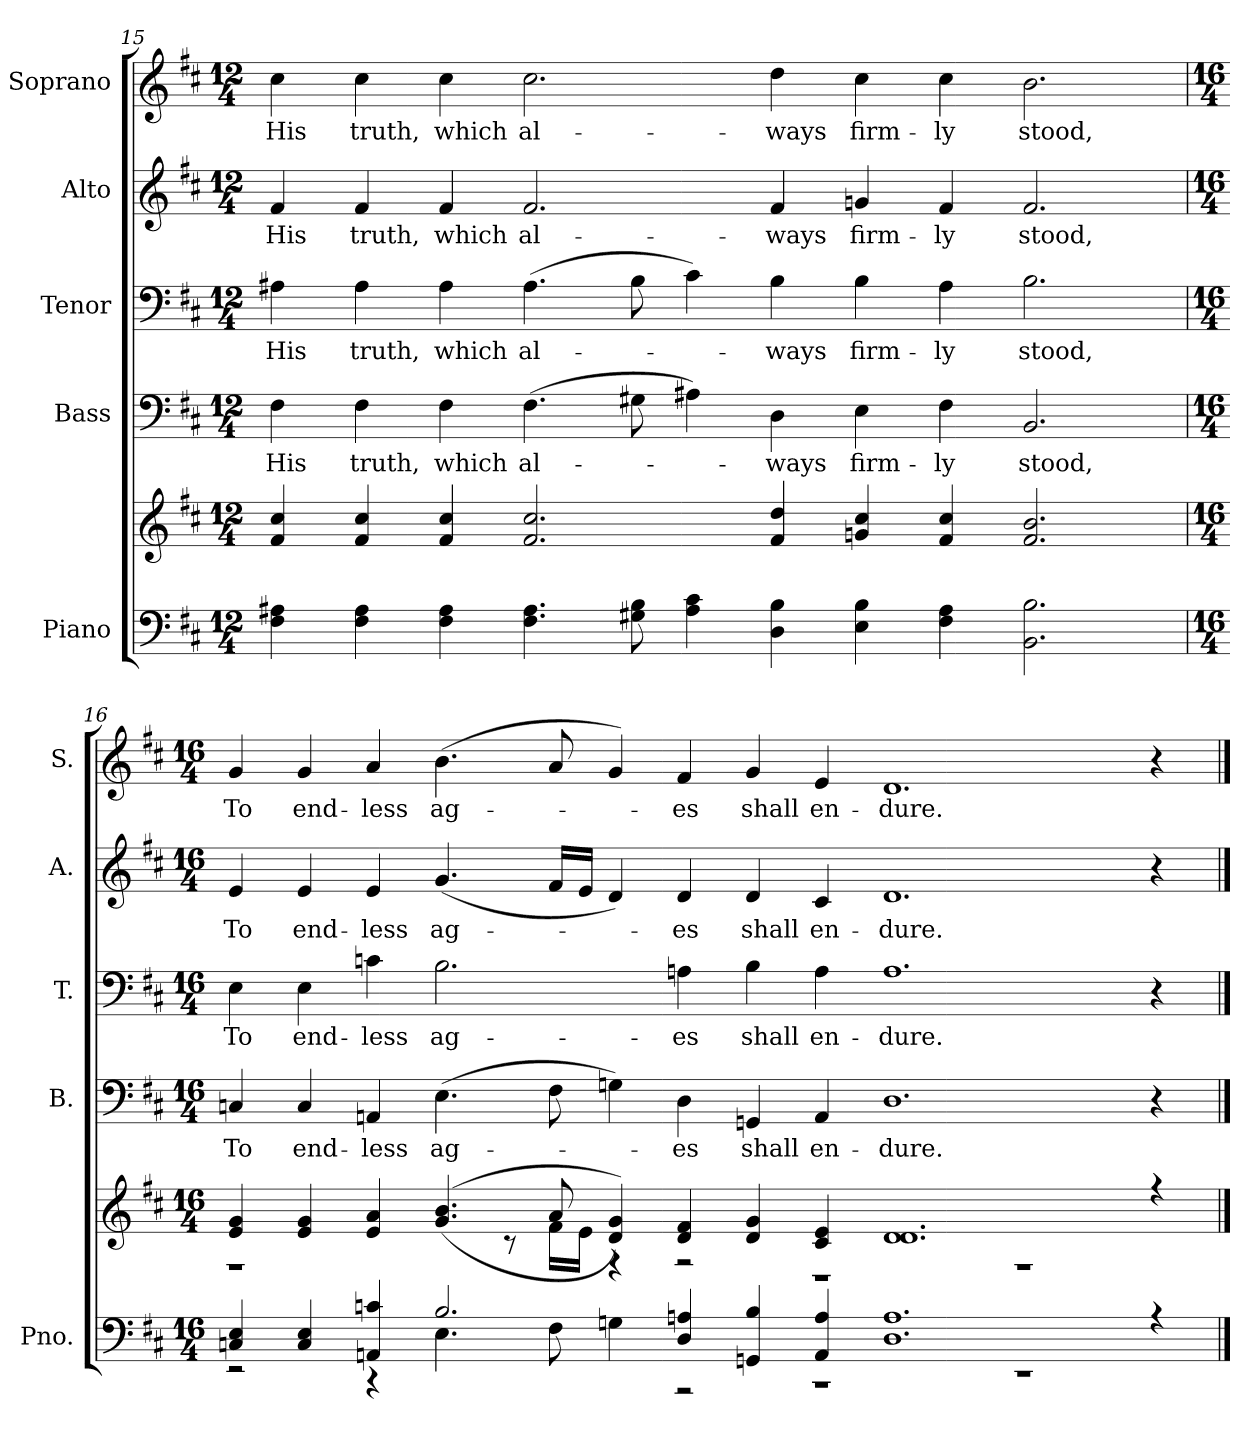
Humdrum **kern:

**kern	**kern	**kern	**text	**kern	**text	**kern	**text	**kern	**text
*part5	*part5	*part4	*part4	*part3	*part3	*part2	*part2	*part1	*part1
*staff6	*staff5	*staff4	*staff4	*staff3	*staff3	*staff2	*staff2	*staff1	*staff1
*I"Piano	*	*I"Bass	*	*I"Tenor	*	*I"Alto	*	*I"Soprano	*
*I'Pno.	*	*I'B.	*	*I'T.	*	*I'A.	*	*I'S.	*
!!LO:PB:g=z
*clefF4	*clefG2	*clefF4	*	*clefF4	*	*clefG2	*	*clefG2	*
*k[f#c#]	*k[f#c#]	*k[f#c#]	*	*k[f#c#]	*	*k[f#c#]	*	*k[f#c#]	*
*D:	*D:	*D:	*	*D:	*	*D:	*	*D:	*
*M12/4	*M12/4	*M12/4	*	*M12/4	*	*M12/4	*	*M12/4	*
=15	=15	=15	=15	=15	=15	=15	=15	=15	=15
!	!	!	!LO:LY:b:color=#000000	!	!	!	!	!	!
!	!	!	!	!	!LO:LY:b:color=#000000	!	!	!	!
!	!	!	!	!	!	!	!LO:LY:b:color=#000000	!	!
!	!	!	!	!	!	!	!	!	!LO:LY:b:color=#000000
4F#i\ 4A#Xi	4f#i/ 4cc#i	4F#i\	His	4A#Xi\	His	4f#i/	His	4cc#i\	His
!	!	!	!LO:LY:b:color=#000000	!	!	!	!	!	!
!	!	!	!	!	!LO:LY:b:color=#000000	!	!	!	!
!	!	!	!	!	!	!	!LO:LY:b:color=#000000	!	!
!	!	!	!	!	!	!	!	!	!LO:LY:b:color=#000000
4F#i\ 4A#i	4f#i/ 4cc#i	4F#i\	truth,	4A#i\	truth,	4f#i/	truth,	4cc#i\	truth,
!	!	!	!LO:LY:b:color=#000000	!	!	!	!	!	!
!	!	!	!	!	!LO:LY:b:color=#000000	!	!	!	!
!	!	!	!	!	!	!	!LO:LY:b:color=#000000	!	!
!	!	!	!	!	!	!	!	!	!LO:LY:b:color=#000000
4F#i\ 4A#i	4f#i/ 4cc#i	4F#i\	which	4A#i\	which	4f#i/	which	4cc#i\	which
!	!	!	!LO:LY:b:color=#000000	!	!	!	!	!	!
!	!	!	!	!	!LO:LY:b:color=#000000	!	!	!	!
!	!	!	!	!	!	!	!LO:LY:b:color=#000000	!	!
!	!	!	!	!	!	!	!	!	!LO:LY:b:color=#000000
4.F#i\ 4.A#i	2.f#i/ 2.cc#i	(4.F#i\	al-	(4.A#i\	al-	2.f#i/	al-	2.cc#i\	al-
8G#Xi\ 8Bi	.	8G#Xi\	.	8Bi\	.	.	.	.	.
4A#i\ 4c#i	.	4A#Xi\)	.	4c#i\)	.	.	.	.	.
!	!	!	!LO:LY:b:color=#000000	!	!	!	!	!	!
!	!	!	!	!	!LO:LY:b:color=#000000	!	!	!	!
!	!	!	!	!	!	!	!LO:LY:b:color=#000000	!	!
!	!	!	!	!	!	!	!	!	!LO:LY:b:color=#000000
4Di\ 4Bi	4f#i/ 4ddi	4Di\	-ways	4Bi\	-ways	4f#i/	-ways	4ddi\	-ways
!	!	!	!LO:LY:b:color=#000000	!	!	!	!	!	!
!	!	!	!	!	!LO:LY:b:color=#000000	!	!	!	!
!	!	!	!	!	!	!	!LO:LY:b:color=#000000	!	!
!	!	!	!	!	!	!	!	!	!LO:LY:b:color=#000000
4Ei\ 4Bi	4gni/ 4cc#i	4Ei\	firm-	4Bi\	firm-	4gni/	firm-	4cc#i\	firm-
!	!	!	!LO:LY:b:color=#000000	!	!	!	!	!	!
!	!	!	!	!	!LO:LY:b:color=#000000	!	!	!	!
!	!	!	!	!	!	!	!LO:LY:b:color=#000000	!	!
!	!	!	!	!	!	!	!	!	!LO:LY:b:color=#000000
4F#i\ 4A#i	4f#i/ 4cc#i	4F#i\	-ly	4A#i\	-ly	4f#i/	-ly	4cc#i\	-ly
!	!	!	!LO:LY:b:color=#000000	!	!	!	!	!	!
!	!	!	!	!	!LO:LY:b:color=#000000	!	!	!	!
!	!	!	!	!	!	!	!LO:LY:b:color=#000000	!	!
!	!	!	!	!	!	!	!	!	!LO:LY:b:color=#000000
2.BBi\ 2.Bi	2.f#i/ 2.bi	2.BBi/	stood,	2.Bi\	stood,	2.f#i/	stood,	2.bi\	stood,
!!LO:LB:g=z
=16	=16	=16	=16	=16	=16	=16	=16	=16	=16
*M16/4	*M16/4	*M16/4	*	*M16/4	*	*M16/4	*	*M16/4	*
*^	*^	*	*	*	*	*	*	*	*
!	!	!	!	!	!LO:LY:b:color=#000000	!	!	!	!	!	!
!	!	!	!	!	!	!	!LO:LY:b:color=#000000	!	!	!	!
!	!	!	!	!	!	!	!	!	!LO:LY:b:color=#000000	!	!
!	!	!	!	!	!	!	!	!	!	!	!LO:LY:b:color=#000000
4Cni/ 4Ei	2r	4ei/ 4gi	1r	4Cni/	To	4Ei\	To	4ei/	To	4gi/	To
!	!	!	!	!	!LO:LY:b:color=#000000	!	!	!	!	!	!
!	!	!	!	!	!	!	!LO:LY:b:color=#000000	!	!	!	!
!	!	!	!	!	!	!	!	!	!LO:LY:b:color=#000000	!	!
!	!	!	!	!	!	!	!	!	!	!	!LO:LY:b:color=#000000
4Ci/ 4Ei	.	4ei/ 4gi	.	4Ci/	end-	4Ei\	end-	4ei/	end-	4gi/	end-
!	!	!	!	!	!LO:LY:b:color=#000000	!	!	!	!	!	!
!	!	!	!	!	!	!	!LO:LY:b:color=#000000	!	!	!	!
!	!	!	!	!	!	!	!	!	!LO:LY:b:color=#000000	!	!
!	!	!	!	!	!	!	!	!	!	!	!LO:LY:b:color=#000000
4AAni/ 4cni	4r	4ei/ 4ai	.	4AAni/	-less	4cni\	-less	4ei/	-less	4ai/	-less
!	!	!	!	!	!LO:LY:b:color=#000000	!	!	!	!	!	!
!	!	!	!	!	!	!	!LO:LY:b:color=#000000	!	!	!	!
!	!	!	!	!	!	!	!	!	!LO:LY:b:color=#000000	!	!
!	!	!	!	!	!	!	!	!	!	!	!LO:LY:b:color=#000000
2.Bi/	4.Ei\	((4.gi/ 4.bi	.	(4.Ei\	ag-	2.Bi\	ag-	(4.gi/	ag-	(4.bi\	ag-
.	.	.	8r	.	.	.	.	.	.	.	.
.	8F#i\	8ai/	16f#i\LL	8F#i\	.	.	.	16f#i/LL	.	8ai/	.
.	.	.	16ei\JJ	.	.	.	.	16ei/JJ	.	.	.
.	4Gni\	4di/ 4gi))	4r	4Gni\)	.	.	.	4di/)	.	4gi/)	.
!	!	!	!	!	!LO:LY:b:color=#000000	!	!	!	!	!	!
!	!	!	!	!	!	!	!LO:LY:b:color=#000000	!	!	!	!
!	!	!	!	!	!	!	!	!	!LO:LY:b:color=#000000	!	!
!	!	!	!	!	!	!	!	!	!	!	!LO:LY:b:color=#000000
4Di/ 4Ani	2r	4di/ 4f#i	2r	4Di\	-es	4Ani\	-es	4di/	-es	4f#i/	-es
!	!	!	!	!	!LO:LY:b:color=#000000	!	!	!	!	!	!
!	!	!	!	!	!	!	!LO:LY:b:color=#000000	!	!	!	!
!	!	!	!	!	!	!	!	!	!LO:LY:b:color=#000000	!	!
!	!	!	!	!	!	!	!	!	!	!	!LO:LY:b:color=#000000
4GGni/ 4Bi	.	4di/ 4gi	.	4GGni/	shall	4Bi\	shall	4di/	shall	4gi/	shall
!	!	!	!	!	!LO:LY:b:color=#000000	!	!	!	!	!	!
!	!	!	!	!	!	!	!LO:LY:b:color=#000000	!	!	!	!
!	!	!	!	!	!	!	!	!	!LO:LY:b:color=#000000	!	!
!	!	!	!	!	!	!	!	!	!	!	!LO:LY:b:color=#000000
4AAi/ 4Ai	1r	4c#i/ 4ei	1r	4AAi/	en-	4Ai\	en-	4c#i/	en-	4ei/	en-
!	!	!	!	!	!LO:LY:b:color=#000000	!	!	!	!	!	!
!	!	!	!	!	!	!	!LO:LY:b:color=#000000	!	!	!	!
!	!	!	!	!	!	!	!	!	!LO:LY:b:color=#000000	!	!
!	!	!	!	!	!	!	!	!	!	!	!LO:LY:b:color=#000000
1.Di 1.Ai	.	1.di 1.di	.	1.Di	-dure.	1.Ai	-dure.	1.di	-dure.	1.di	-dure.
.	1r	.	1r	.	.	.	.	.	.	.	.
4r	.	4r	.	4r	.	4r	.	4r	.	4r	.
*v	*v	*	*	*	*	*	*	*	*	*	*
*	*v	*v	*	*	*	*	*	*	*	*
==	==	==	==	==	==	==	==	==	==
*-	*-	*-	*-	*-	*-	*-	*-	*-	*-
